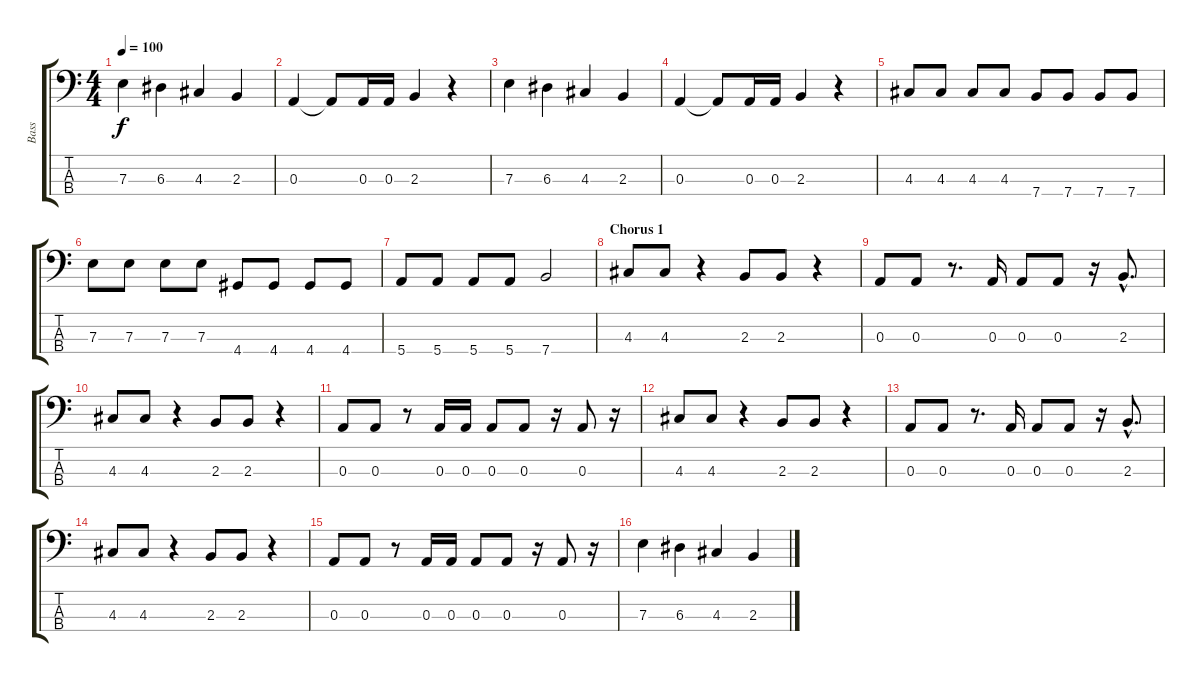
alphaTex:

\track ("Bass" "Bass") {instrument electricbassfinger}
\staff {score tabs}
\tuning (G2 D2 A1 E1) {hide}
\ts (4 4)
\tempo 100
\clef f4
\ks c
7.3.4{dy f} 6.3.4 4.3.4 2.3.4 |
0.3.4 0.3{t}.8 0.3.16 0.3.16 2.3.4 r.4 |
7.3.4 6.3.4 4.3.4 2.3.4 |
0.3.4 0.3{t}.8 0.3.16 0.3.16 2.3.4 r.4 |
4.3.8 4.3.8 4.3.8 4.3.8 7.4.8 7.4.8 7.4.8 7.4.8 |
7.3.8 7.3.8 7.3.8 7.3.8 4.4.8 4.4.8 4.4.8 4.4.8 |
5.4.8 5.4.8 5.4.8 5.4.8 7.4.2 |
\section ("" "Chorus 1")
4.3.8 4.3.8 r.4 2.3.8 2.3.8 r.4 |
0.3.8 0.3.8 r.8{d} 0.3.16 0.3.8 0.3.8 r.16 2.3{hac}.8{d} |
4.3.8 4.3.8 r.4 2.3.8 2.3.8 r.4 |
0.3.8 0.3.8 r.8 0.3.16 0.3.16 0.3.8 0.3.8 r.16 0.3.8 r.16 |
4.3.8 4.3.8 r.4 2.3.8 2.3.8 r.4 |
0.3.8 0.3.8 r.8{d} 0.3.16 0.3.8 0.3.8 r.16 2.3{hac}.8{d} |
4.3.8 4.3.8 r.4 2.3.8 2.3.8 r.4 |
0.3.8 0.3.8 r.8 0.3.16 0.3.16 0.3.8 0.3.8 r.16 0.3.8 r.16 |
7.3.4 6.3.4 4.3.4 2.3.4
